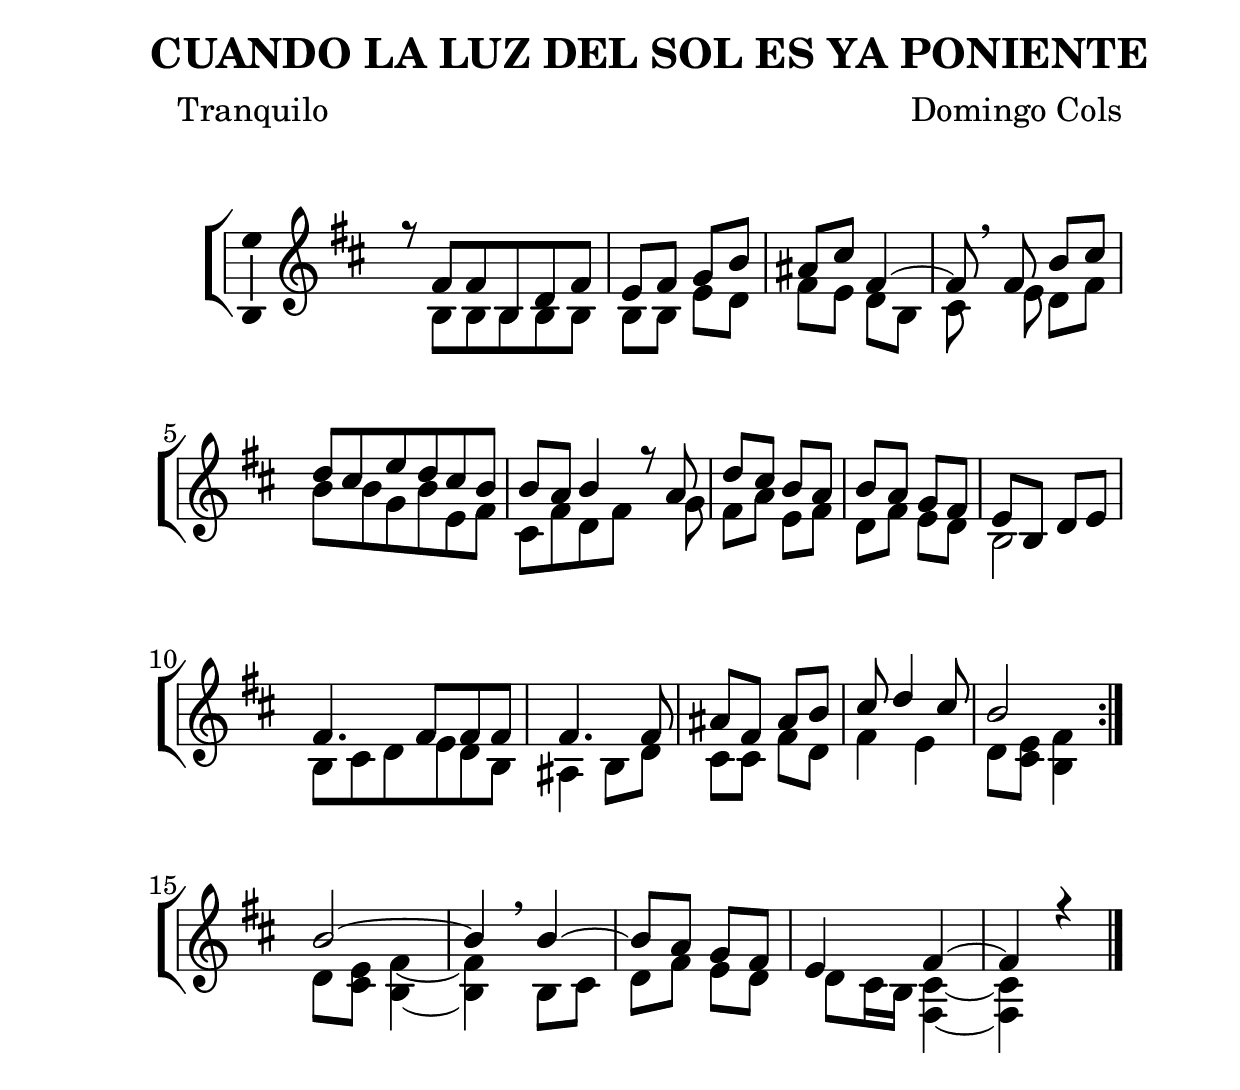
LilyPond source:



%versión de lilypond para la que se ha escrito esta partitura:
\version "2.16.0"

	%Tamaño papel
	#(set-default-paper-size "a4")
	%Tamaño partitura
	#(set-global-staff-size 29)
	%No responde al pulsar sobre una nota
	#(ly:set-option 'point-and-click #f)

%parámetros del encabezamiento:
\header {
	%title = "CUANDO LA LUZ DEL SOL ES YA PONIENTE"
	title = \markup{\fontsize #-2 "CUANDO LA LUZ DEL SOL ES YA PONIENTE"}
	subtitle = ""
	composer = "Domingo Cols"
	poet = "Tranquilo"
	meter = ""
	arranger = ""
%	tagline="Monasterio de la Madre de Dios. Buenafuente del Sistal."
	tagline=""
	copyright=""
	}

%parámetros asociados al papel:
\paper  {
	oddHeaderMarkup = \markup {\fill-line { \on-the-fly #not-first-page \fromproperty #'header:title \on-the-fly #not-first-page \fromproperty #'header:composer }}
	evenHeaderMarkup = \markup {\fill-line { \fromproperty #'header:composer \fromproperty #'header:title }}
	#(set-paper-size "a4")
	print-page-number = ##f
	first-page-number = 1
	print-first-page-number = ##f
%	head-separation = 3.0 \cm
	top-margin = 2.0 \cm
	bottom-margin = 0.0\cm
%%%	bottom-margin = -2.0\cm
	left-margin = 3.0 \cm
	line-width = 16.0 \cm
	indent = 8\mm
	interscoreline = 2.\mm
	between-system-space = 15\mm
%	para que las partituras no llenen la hoja:
	ragged-bottom = ##t
%	idem para la última hoja:
	ragged-last-bottom = ##f
%	para que las partituras llenen el ancho del papel:
	ragged-last = ##f
	after-title-space = 2.5 \cm
%page-count=1
%system-count=6

	%Flexible Vertical Spacing
%	markup-markup-spacing =
%	#'((basic-distance . 15) (minimum-distance . 15) (padding . 3))
	markup-system-spacing =
	#'((basic-distance . 15) (minimum-distance . 15) (padding . 3))
	system-system-spacing =
	#'((basic-distance . 15) (minimum-distance . 15) (padding . 3))
	score-system-spacing =
	#'((basic-distance . 15) (minimum-distance . 15) (padding . 5))
%	top-system-spacing = % header
%	#'((basic-distance . 8) (minimum-distance . 0) (padding . 0))
%	top-markup-spacing =
%	#'((basic-distance . 20) (minimum-distance . 20) (padding . 0))
	last-bottom-spacing = % footer
	#'((basic-distance . 5) (minimum-distance . 5) (padding . 0))
%	score-markup-spacing =
%	#'((basic-distance . 16) (minimum-distance . 13) (padding . 0))

	}


%para incluir divisiones gregorianas
%\include "gregorian.ly"
%Ojo. Incluir este fichero implica desactivar la sentencia ragged-last = ##f
%Es decir, deja de justificar las partituras a la derecha


%parámetros que afectan a toda la partitura:
global =  {
	%clave de sol (G):
	\clef G
	%armadura:
%%%	\transpose a b
	\key d \major
	\tempo 4=100
	\set Score.tempoHideNote = ##t

%Elimino los tempo que se van alternando:
\override Staff.TimeSignature #'stencil = ##f

	}


melodia =
%%%	\transpose a b
{
	\relative c' {

\compoundMeter #'((3 4) (2 4))

<<
{
\voiceOne
\stemUp

\time 3/4
r8 fis8 fis b, d fis
\time 2/4
e8 fis g b
ais8 cis fis,4~
fis8 \breathe fis b cis
\time 3/4
d8 cis e d cis b
b8 a b4 r8 a8
\time 2/4
d8 cis b a
b8 a g fis
e8 b d e
\time 3/4
fis4. fis8 fis fis
\time 2/4
fis4. fis8
ais8 fis ais b
cis8 d4 cis8
b2

\bar ":|"
\break

b2~
b4 \breathe b4~
b8 a g fis
e4 fis~
fis4 r4

}
\new Voice {
\voiceTwo
\stemDown

\time 3/4
s8 b,8 b b b b
\time 2/4
b8 b e d
fis8 e d b
cis8 \noBeam e d fis
\time 3/4
b8 b g b e, fis
cis8 fis d fis s8 g8
\time 2/4
fis8 a e fis
d8 fis e d
b2
\time 3/4
b8 cis d e d b
\time 2/4
ais4 b8 d
cis8 cis fis d
fis4 e
d8 <e cis> <b fis'>4

%\bar ":|"

d8 <e cis> <b fis'>4~
<b fis'>4 b8 cis
d8 fis e d
d8 cis16 b <cis fis,>4~
<cis fis,>4 s4

}
>>

\bar "|."
}
}


texto = \lyricmode {
\set stanza =#"1. " Cuan -- do la luz del sol es ya po -- nien -- _ te, __
gra -- cias, Se -- ñor, es nues -- tra me -- lo -- dí -- _ a;
re -- ci -- be, co -- mo~o -- fren -- da,~a -- ma -- ble -- men -- _ _ _ te,
nues -- tro do -- lor, tra -- ba -- jo y~a -- le -- grí -- _ _ a.

	}

textodos = \lyricmode {
\set stanza =#"2. " Si po -- co fue~el a -- mor en nues -- tro~em -- pe -- _ ño __
de dar -- le vi -- da~al dí -- a que fe -- ne -- _ ce,
con -- vier -- ta~en rea -- li -- dad lo que fue~un sue -- _ _ _ ño
tu gran a -- mor que to -- do lo~en -- gran -- de -- _ _ ce.

	}

textotres = \lyricmode {
\set stanza =#"3. " Tu cruz, Se -- ñor, re -- di -- me nues -- tra suer -- _ te __
de pe -- ca -- do -- ra~en jus -- ta, e~i -- lu -- mi -- _ na
la sen -- da de la vi -- da~y de la muer -- _ _ _ te
del hom -- bre que~en la fe lu -- cha~y ca -- mi -- _ _ na.

	}

textocuatro = \lyricmode {
\set stanza =#"4. " Je -- sús, Hi -- jo del Pa -- dre, cuan -- do~a -- van -- _ za __
la no -- che~os -- cu -- ra so -- bre nues -- tro dí -- _ a,
con -- cé -- de -- nos la paz y la~es -- pe -- ran -- _ _ _ za
de~es -- pe -- rar ca -- da no -- che tu gran dí -- _ _ a.

A -- _ _ _ _ mén. __ _

	}


vozStaff = \context Voice = vozStaff
\with {\consists "Ambitus_engraver"}
<<
	\set Staff.instrumentName = ""
	\set Staff.shortInstrumentName = ""
	\set Staff.midiInstrument = #"acoustic grand"
	\set Staff.midiMinimumVolume = #0.7
	\set Staff.midiMaximumVolume = #0.9
	\global
	\melodia
	>>


textoStaff = \context Lyrics = textoStaff <<
%	\set vocalName =#"1. "
	\set shortVocalName =#"1. "
	\lyricsto vozStaff \texto
	>>

textodosStaff = \context Lyrics = textodosStaff <<
%	\set vocalName =#"2. "
	\set shortVocalName =#"2. "
	\lyricsto vozStaff \textodos
	>>

textotresStaff = \context Lyrics = textotresStaff <<
%	\set vocalName =#"3. "
	\set shortVocalName =#"3. "
	\lyricsto vozStaff \textotres
	>>

textocuatroStaff = \context Lyrics = textocuatroStaff <<
%	\set vocalName =#"4. "
	\set shortVocalName =#"4. "
	\lyricsto vozStaff \textocuatro
	>>


\book {
	\score {
		\context ChoirStaff {
			\override StaffGroup.SystemStartBracket #'collapse-height = #1
			\override Score.SystemStartBar #'collapse-height = #1
			<<
			\vozStaff
			\textoStaff
			\textodosStaff
			\textotresStaff
			\textocuatroStaff
			>>
		}
		\layout {
	    		\context {
				\Lyrics
				%\override LyricText #'font-size = #2
				}
	   		\context {
				\Score
				%\override StaffSymbol #'staff-space = #(magstep +3)
%%%				\override InstrumentName #'X-offset = #1.5
				\override InstrumentName #'X-offset = #3.5
				\override InstrumentName #'font-series = #'bold
				}
%%%			\context {
%%%				\Staff
%%%				\remove "Time_signature_engraver"
%%%				\override BarLine #'transparent = ##t
%%%				}
			}
		}
	\score {
		\context ChoirStaff {
			\override StaffGroup.SystemStartBracket #'collapse-height = #1
			\override Score.SystemStartBar #'collapse-height = #1
			<<
			\vozStaff
			>>
		}
		\midi {
	  		\context {
	  			\Score
				tempoWholesPerMinute = #(ly:make-moment 70 4)
				}
			}
		}
}


